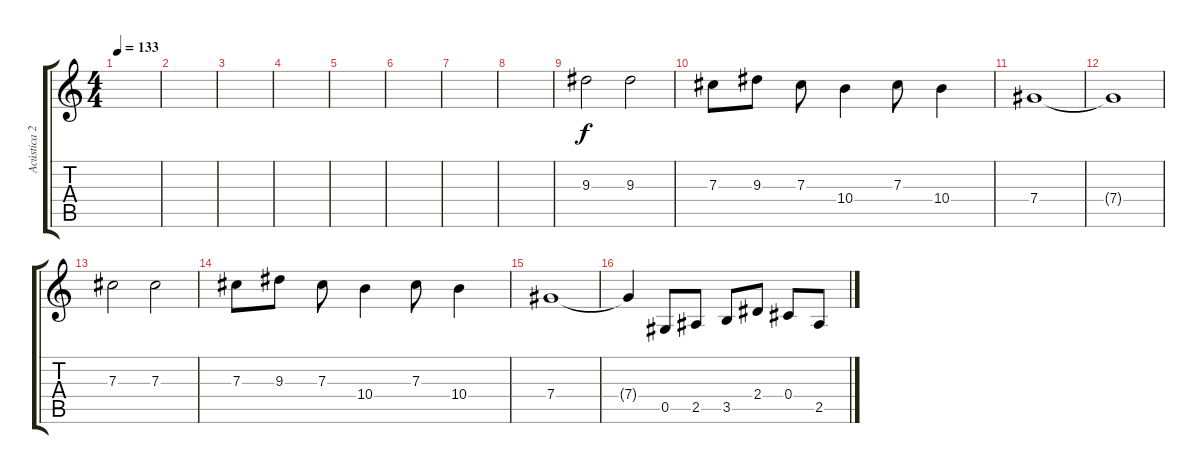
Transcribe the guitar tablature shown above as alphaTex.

\track ("Acústica 2" "Acústica 2") {instrument acousticguitarsteel}
\staff {score tabs}
\tuning (Eb4 Bb3 Gb3 Db3 Ab2 Eb2) {hide}
\ts (4 4)
\tempo 133
\clef g2
\ks c
|
|
|
|
|
|
|
|
9.3.2 9.3.2 |
7.3.8 9.3.8 7.3.8 10.4.4 7.3.8 10.4.4 |
7.4.1 |
7.4{t}.1 |
7.3.2 7.3.2 |
7.3.8 9.3.8 7.3.8 10.4.4 7.3.8 10.4.4 |
7.4.1 |
7.4{t}.4 0.5.8 2.5.8 3.5.8 2.4.8 0.4.8 2.5.8
